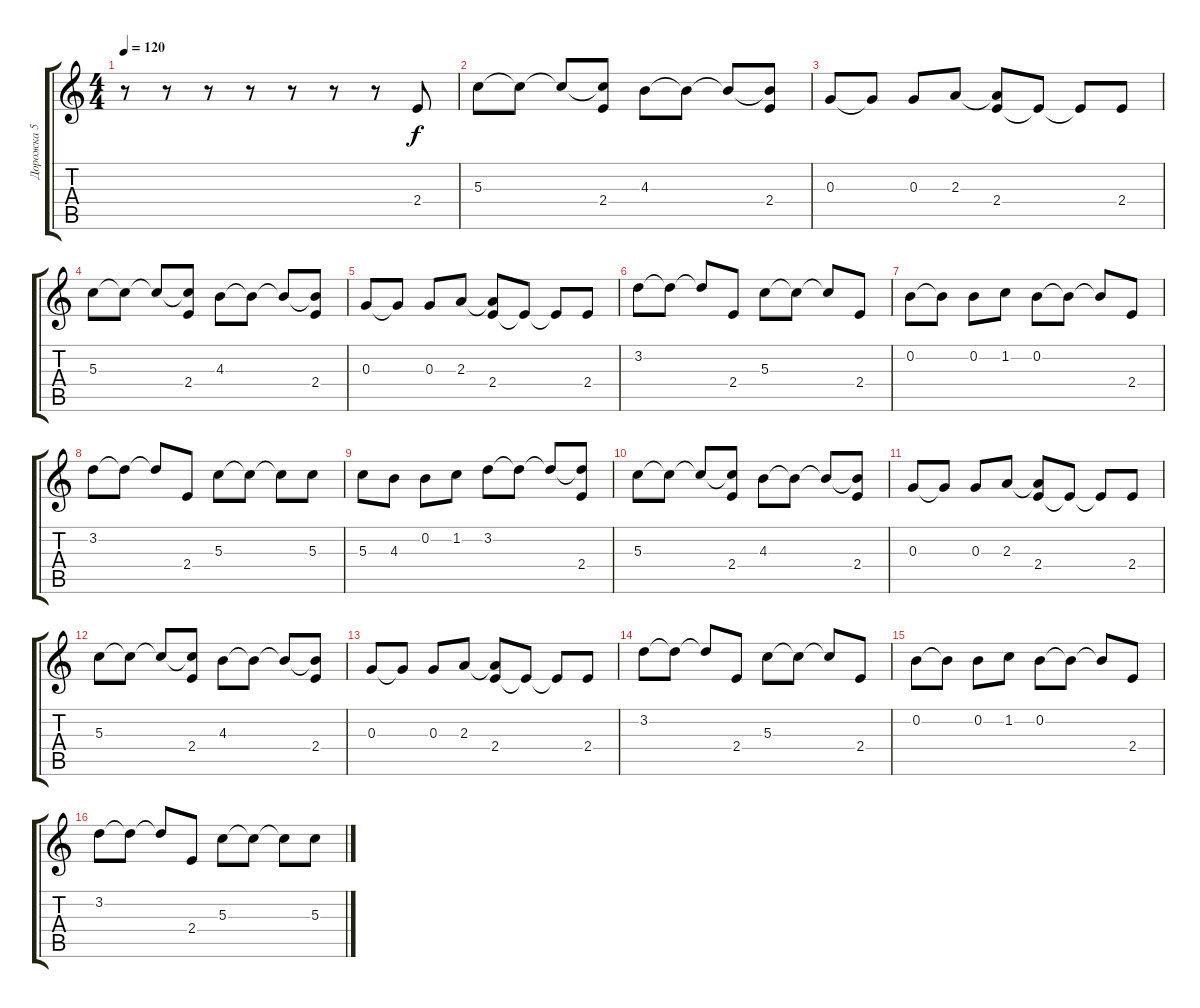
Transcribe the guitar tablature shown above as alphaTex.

\track ("Дорожка 5" "Дорожка 5") {instrument distortionguitar}
\staff {score tabs}
\tuning (E4 B3 G3 D3 A2 E2) {hide}
\ts (4 4)
\tempo 120
\clef g2
\ks c
r.8{dy f} r.8 r.8 r.8 r.8 r.8 r.8 2.4.8 |
5.3.8 5.3{t}.8 5.3{t}.8 (5.3{t} 2.4).8 4.3.8 4.3{t}.8 4.3{t}.8 (4.3{t} 2.4).8 |
0.3.8 0.3{t}.8 0.3.8 2.3.8 (2.3{t} 2.4).8 2.4{t}.8 2.4{t}.8 2.4.8 |
5.3.8 5.3{t}.8 5.3{t}.8 (5.3{t} 2.4).8 4.3.8 4.3{t}.8 4.3{t}.8 (4.3{t} 2.4).8 |
0.3.8 0.3{t}.8 0.3.8 2.3.8 (2.3{t} 2.4).8 2.4{t}.8 2.4{t}.8 2.4.8 |
3.2.8 3.2{t}.8 3.2{t}.8 2.4.8 5.3.8 5.3{t}.8 5.3{t}.8 2.4.8 |
0.2.8 0.2{t}.8 0.2.8 1.2.8 0.2.8 0.2{t}.8 0.2{t}.8 2.4.8 |
3.2.8 3.2{t}.8 3.2{t}.8 2.4.8 5.3.8 5.3{t}.8 5.3{t}.8 5.3.8 |
5.3.8 4.3.8 0.2.8 1.2.8 3.2.8 3.2{t}.8 3.2{t}.8 (3.2{t} 2.4).8 |
5.3.8 5.3{t}.8 5.3{t}.8 (5.3{t} 2.4).8 4.3.8 4.3{t}.8 4.3{t}.8 (4.3{t} 2.4).8 |
0.3.8 0.3{t}.8 0.3.8 2.3.8 (2.3{t} 2.4).8 2.4{t}.8 2.4{t}.8 2.4.8 |
5.3.8 5.3{t}.8 5.3{t}.8 (5.3{t} 2.4).8 4.3.8 4.3{t}.8 4.3{t}.8 (4.3{t} 2.4).8 |
0.3.8 0.3{t}.8 0.3.8 2.3.8 (2.3{t} 2.4).8 2.4{t}.8 2.4{t}.8 2.4.8 |
3.2.8 3.2{t}.8 3.2{t}.8 2.4.8 5.3.8 5.3{t}.8 5.3{t}.8 2.4.8 |
0.2.8 0.2{t}.8 0.2.8 1.2.8 0.2.8 0.2{t}.8 0.2{t}.8 2.4.8 |
3.2.8 3.2{t}.8 3.2{t}.8 2.4.8 5.3.8 5.3{t}.8 5.3{t}.8 5.3.8
